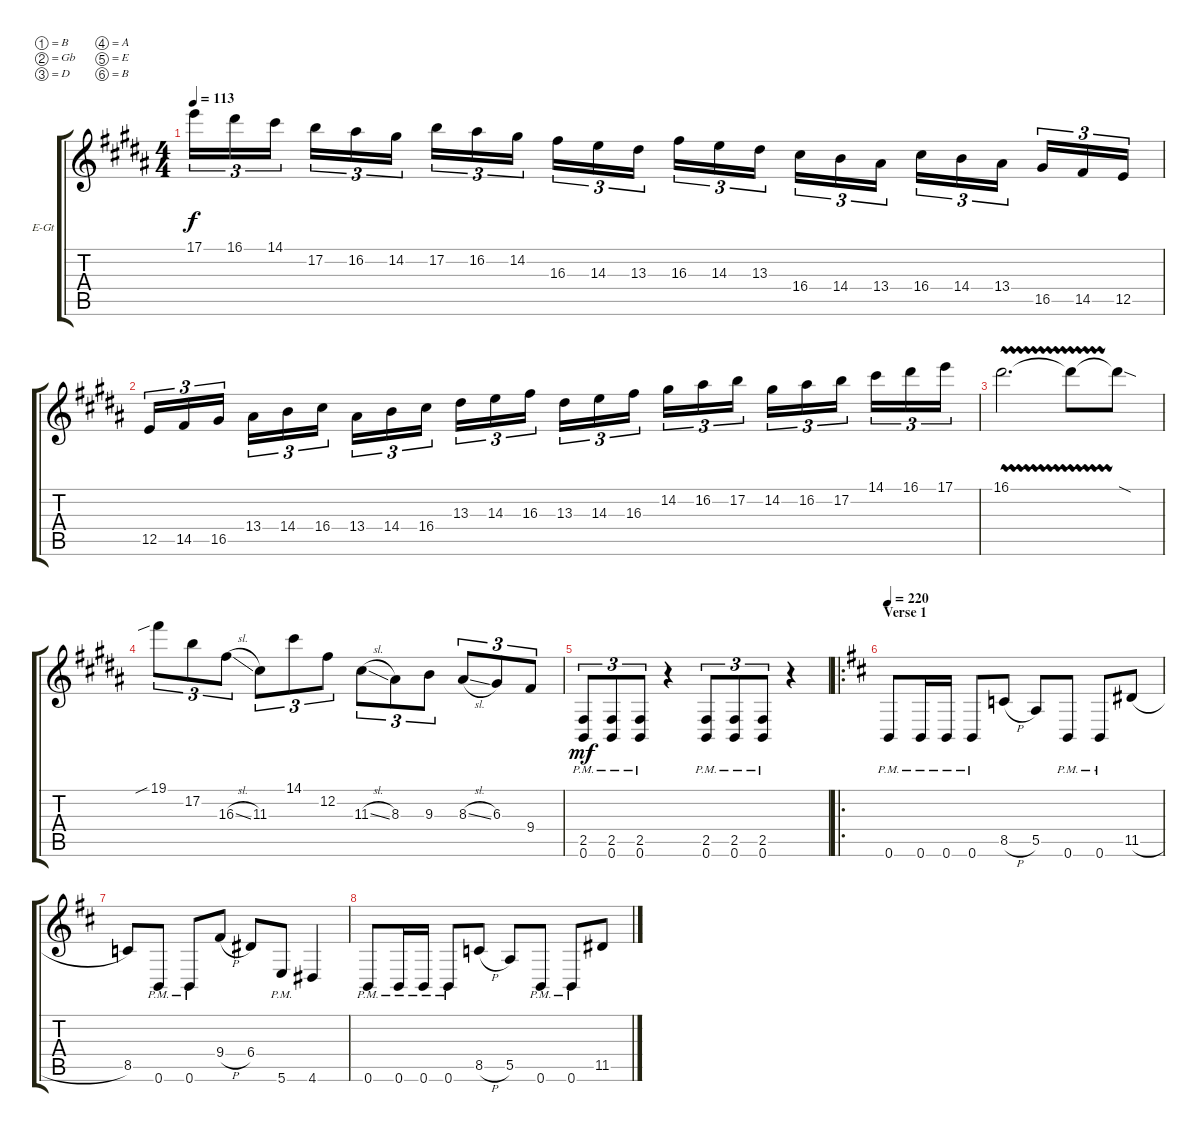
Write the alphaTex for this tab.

\bracketExtendMode groupsimilarinstruments
\firstSystemTrackNameOrientation horizontal
\otherSystemsTrackNameOrientation horizontal
\track ("Electric Guitar 1" "E-Gt") {instrument distortionguitar}
\staff {score tabs}
\tuning (B3 Gb3 D3 A2 E2 B1)
\ts (4 4)
\tempo 113
\clef g2
\ks g#minor
17.1.16{tu (3 2) dy f} 16.1.16{tu (3 2)} 14.1.16{tu (3 2)} 17.2.16{tu (3 2)} 16.2.16{tu (3 2)} 14.2.16{tu (3 2)} 17.2.16{tu (3 2)} 16.2.16{tu (3 2)} 14.2.16{tu (3 2)} 16.3.16{tu (3 2)} 14.3.16{tu (3 2)} 13.3.16{tu (3 2)} 16.3.16{tu (3 2)} 14.3.16{tu (3 2)} 13.3.16{tu (3 2)} 16.4.16{tu (3 2)} 14.4.16{tu (3 2)} 13.4.16{tu (3 2)} 16.4.16{tu (3 2)} 14.4.16{tu (3 2)} 13.4.16{tu (3 2)} 16.5.16{tu (3 2)} 14.5.16{tu (3 2)} 12.5.16{tu (3 2)} |
12.5.16{tu (3 2)} 14.5.16{tu (3 2)} 16.5.16{tu (3 2)} 13.4.16{tu (3 2)} 14.4.16{tu (3 2)} 16.4.16{tu (3 2)} 13.4.16{tu (3 2)} 14.4.16{tu (3 2)} 16.4.16{tu (3 2)} 13.3.16{tu (3 2)} 14.3.16{tu (3 2)} 16.3.16{tu (3 2)} 13.3.16{tu (3 2)} 14.3.16{tu (3 2)} 16.3.16{tu (3 2)} 14.2.16{tu (3 2)} 16.2.16{tu (3 2)} 17.2.16{tu (3 2)} 14.2.16{tu (3 2)} 16.2.16{tu (3 2)} 17.2.16{tu (3 2)} 14.1.16{tu (3 2)} 16.1.16{tu (3 2)} 17.1.16{tu (3 2)} |
16.1{vw}.2{d} 16.1{t}.8 16.1{sod t}.8 |
19.1{sib}.8{tu (3 2)} 17.2.8{tu (3 2)} 16.3{sl}.8{tu (3 2)} 11.3.8{tu (3 2)} 14.1.8{tu (3 2)} 12.2.8{tu (3 2)} 11.3{sl}.8{tu (3 2)} 8.3.8{tu (3 2)} 9.3.8{tu (3 2)} 8.3{sl}.8{tu (3 2)} 6.3.8{tu (3 2)} 9.4.8{tu (3 2)} |
(2.5{pm} 0.6).8{tu (3 2) dy mf} (2.5{pm} 0.6).8{tu (3 2)} (2.5{pm} 0.6).8{tu (3 2)} r.4 (2.5{pm} 0.6).8{tu (3 2)} (2.5{pm} 0.6).8{tu (3 2)} (2.5{pm} 0.6).8{tu (3 2)} r.4 |
\ro
\section ("" "Verse 1")
\tempo 220
\ks bminor
0.6{pm}.8 0.6{pm}.16 0.6{pm}.16 0.6{pm}.8 8.5{h}.8 5.5.8 0.6{pm}.8 0.6{pm}.8 11.5{h}.8 |
8.5.8 0.6{pm}.8 0.6{pm}.8 9.4{h}.8 6.4.8 5.6{pm}.8 4.6.4 |
0.6{pm}.8 0.6{pm}.16 0.6{pm}.16 0.6{pm}.8 8.5{h}.8 5.5.8 0.6{pm}.8 0.6{pm}.8 11.5{h}.8
